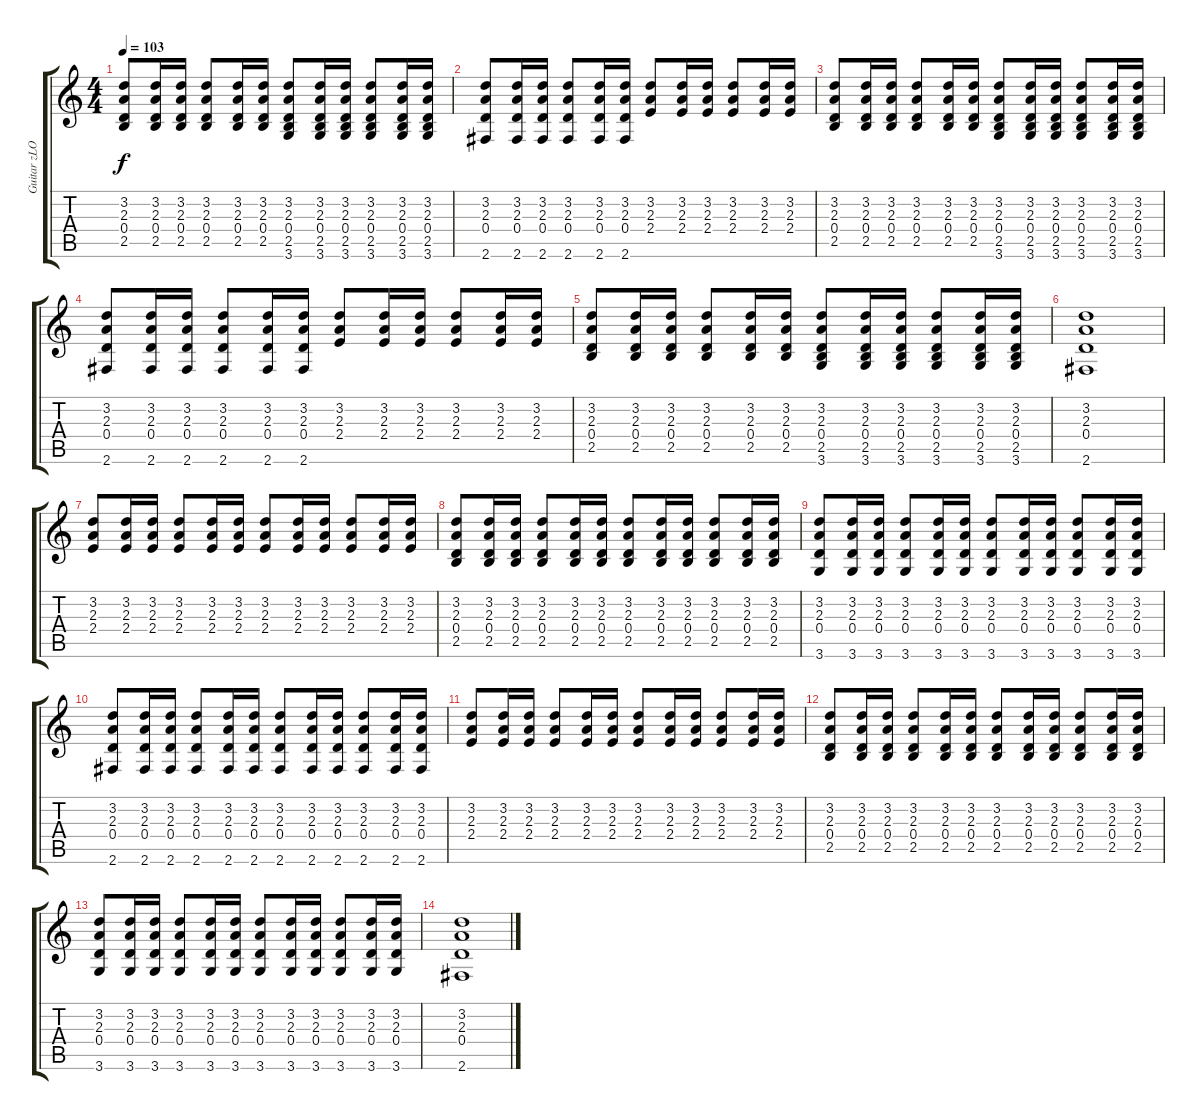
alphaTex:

\track ("Guitar zLOB" "Guitar zLO") {instrument acousticguitarsteel}
\staff {score tabs}
\tuning (E4 B3 G3 D3 A2 E2) {hide}
\ts (4 4)
\tempo 103
\clef g2
\ks c
(3.2 2.3 0.4 2.5).8{dy f} (3.2 2.3 0.4 2.5).16 (3.2 2.3 0.4 2.5).16 (3.2 2.3 0.4 2.5).8 (3.2 2.3 0.4 2.5).16 (3.2 2.3 0.4 2.5).16 (3.2 2.3 0.4 2.5 3.6).8 (3.2 2.3 0.4 2.5 3.6).16 (3.2 2.3 0.4 2.5 3.6).16 (3.2 2.3 0.4 2.5 3.6).8 (3.2 2.3 0.4 2.5 3.6).16 (3.2 2.3 0.4 2.5 3.6).16 |
(3.2 2.3 0.4 2.6).8 (3.2 2.3 0.4 2.6).16 (3.2 2.3 0.4 2.6).16 (3.2 2.3 0.4 2.6).8 (3.2 2.3 0.4 2.6).16 (3.2 2.3 0.4 2.6).16 (3.2 2.3 2.4).8 (3.2 2.3 2.4).16 (3.2 2.3 2.4).16 (3.2 2.3 2.4).8 (3.2 2.3 2.4).16 (3.2 2.3 2.4).16 |
(3.2 2.3 0.4 2.5).8 (3.2 2.3 0.4 2.5).16 (3.2 2.3 0.4 2.5).16 (3.2 2.3 0.4 2.5).8 (3.2 2.3 0.4 2.5).16 (3.2 2.3 0.4 2.5).16 (3.2 2.3 0.4 2.5 3.6).8 (3.2 2.3 0.4 2.5 3.6).16 (3.2 2.3 0.4 2.5 3.6).16 (3.2 2.3 0.4 2.5 3.6).8 (3.2 2.3 0.4 2.5 3.6).16 (3.2 2.3 0.4 2.5 3.6).16 |
(3.2 2.3 0.4 2.6).8 (3.2 2.3 0.4 2.6).16 (3.2 2.3 0.4 2.6).16 (3.2 2.3 0.4 2.6).8 (3.2 2.3 0.4 2.6).16 (3.2 2.3 0.4 2.6).16 (3.2 2.3 2.4).8 (3.2 2.3 2.4).16 (3.2 2.3 2.4).16 (3.2 2.3 2.4).8 (3.2 2.3 2.4).16 (3.2 2.3 2.4).16 |
(3.2 2.3 0.4 2.5).8 (3.2 2.3 0.4 2.5).16 (3.2 2.3 0.4 2.5).16 (3.2 2.3 0.4 2.5).8 (3.2 2.3 0.4 2.5).16 (3.2 2.3 0.4 2.5).16 (3.2 2.3 0.4 2.5 3.6).8 (3.2 2.3 0.4 2.5 3.6).16 (3.2 2.3 0.4 2.5 3.6).16 (3.2 2.3 0.4 2.5 3.6).8 (3.2 2.3 0.4 2.5 3.6).16 (3.2 2.3 0.4 2.5 3.6).16 |
(3.2 2.3 0.4 2.6).1 |
(3.2 2.3 2.4).8 (3.2 2.3 2.4).16 (3.2 2.3 2.4).16 (3.2 2.3 2.4).8 (3.2 2.3 2.4).16 (3.2 2.3 2.4).16 (3.2 2.3 2.4).8 (3.2 2.3 2.4).16 (3.2 2.3 2.4).16 (3.2 2.3 2.4).8 (3.2 2.3 2.4).16 (3.2 2.3 2.4).16 |
(3.2 2.3 0.4 2.5).8 (3.2 2.3 0.4 2.5).16 (3.2 2.3 0.4 2.5).16 (3.2 2.3 0.4 2.5).8 (3.2 2.3 0.4 2.5).16 (3.2 2.3 0.4 2.5).16 (3.2 2.3 0.4 2.5).8 (3.2 2.3 0.4 2.5).16 (3.2 2.3 0.4 2.5).16 (3.2 2.3 0.4 2.5).8 (3.2 2.3 0.4 2.5).16 (3.2 2.3 0.4 2.5).16 |
(3.2 2.3 0.4 3.6).8 (3.2 2.3 0.4 3.6).16 (3.2 2.3 0.4 3.6).16 (3.2 2.3 0.4 3.6).8 (3.2 2.3 0.4 3.6).16 (3.2 2.3 0.4 3.6).16 (3.2 2.3 0.4 3.6).8 (3.2 2.3 0.4 3.6).16 (3.2 2.3 0.4 3.6).16 (3.2 2.3 0.4 3.6).8 (3.2 2.3 0.4 3.6).16 (3.2 2.3 0.4 3.6).16 |
(3.2 2.3 0.4 2.6).8 (3.2 2.3 0.4 2.6).16 (3.2 2.3 0.4 2.6).16 (3.2 2.3 0.4 2.6).8 (3.2 2.3 0.4 2.6).16 (3.2 2.3 0.4 2.6).16 (3.2 2.3 0.4 2.6).8 (3.2 2.3 0.4 2.6).16 (3.2 2.3 0.4 2.6).16 (3.2 2.3 0.4 2.6).8 (3.2 2.3 0.4 2.6).16 (3.2 2.3 0.4 2.6).16 |
(3.2 2.3 2.4).8 (3.2 2.3 2.4).16 (3.2 2.3 2.4).16 (3.2 2.3 2.4).8 (3.2 2.3 2.4).16 (3.2 2.3 2.4).16 (3.2 2.3 2.4).8 (3.2 2.3 2.4).16 (3.2 2.3 2.4).16 (3.2 2.3 2.4).8 (3.2 2.3 2.4).16 (3.2 2.3 2.4).16 |
(3.2 2.3 0.4 2.5).8 (3.2 2.3 0.4 2.5).16 (3.2 2.3 0.4 2.5).16 (3.2 2.3 0.4 2.5).8 (3.2 2.3 0.4 2.5).16 (3.2 2.3 0.4 2.5).16 (3.2 2.3 0.4 2.5).8 (3.2 2.3 0.4 2.5).16 (3.2 2.3 0.4 2.5).16 (3.2 2.3 0.4 2.5).8 (3.2 2.3 0.4 2.5).16 (3.2 2.3 0.4 2.5).16 |
(3.2 2.3 0.4 3.6).8 (3.2 2.3 0.4 3.6).16 (3.2 2.3 0.4 3.6).16 (3.2 2.3 0.4 3.6).8 (3.2 2.3 0.4 3.6).16 (3.2 2.3 0.4 3.6).16 (3.2 2.3 0.4 3.6).8 (3.2 2.3 0.4 3.6).16 (3.2 2.3 0.4 3.6).16 (3.2 2.3 0.4 3.6).8 (3.2 2.3 0.4 3.6).16 (3.2 2.3 0.4 3.6).16 |
(3.2 2.3 0.4 2.6).1
